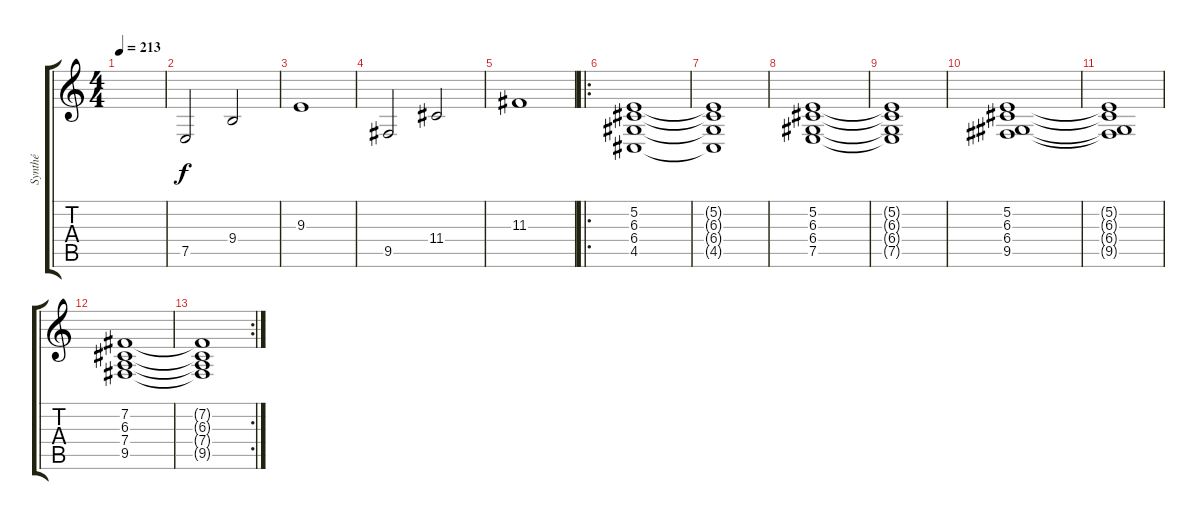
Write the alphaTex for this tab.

\track ("Synthé" "Synthé") {instrument lead2sawtooth}
\staff {score tabs}
\tuning (E4 B3 G3 D3 A2 E2) {hide}
\ts (4 4)
\tempo 213
\clef g2
\ks c
|
7.5.2 9.4.2 |
9.3.1 |
9.5.2 11.4.2 |
11.3.1 |
\ro
(5.2 6.3 6.4 4.5).1 |
(5.2{t} 6.3{t} 6.4{t} 4.5{t}).1 |
(5.2 6.3 6.4 7.5).1 |
(5.2{t} 6.3{t} 6.4{t} 7.5{t}).1 |
(5.2 6.3 6.4 9.5).1 |
(5.2{t} 6.3{t} 6.4{t} 9.5{t}).1 |
(7.2 6.3 7.4 9.5).1 |
\rc 2
(7.2{t} 6.3{t} 7.4{t} 9.5{t}).1
